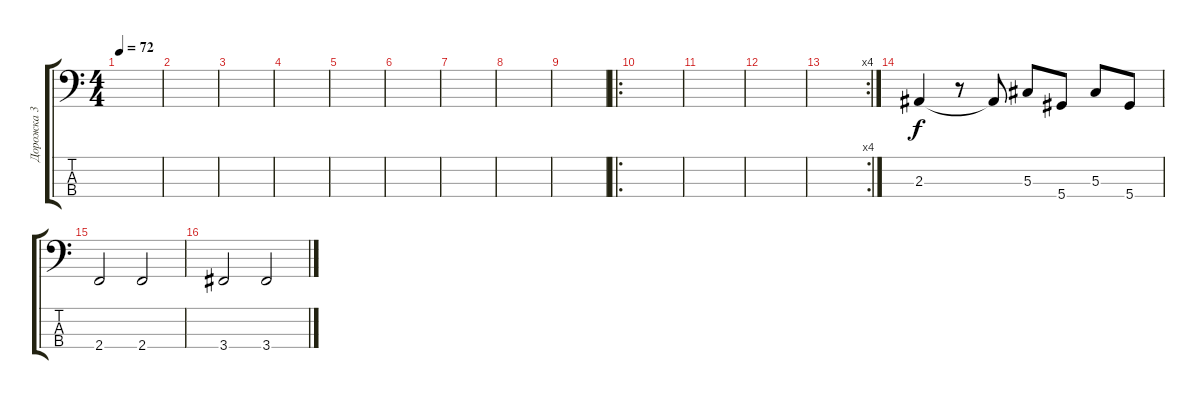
\track ("Дорожка 3" "Дорожка 3") {instrument electricbasspick}
\staff {score tabs}
\tuning (Gb2 Db2 Ab1 Eb1) {hide}
\ts (4 4)
\tempo 72
\clef f4
\ks c
|
|
|
|
|
|
|
|
|
\ro
|
|
|
\rc 4
|
2.3.4 r.8 2.3{t}.8 5.3.8 5.4.8 5.3.8 5.4.8 |
2.4.2 2.4.2 |
3.4.2 3.4.2
